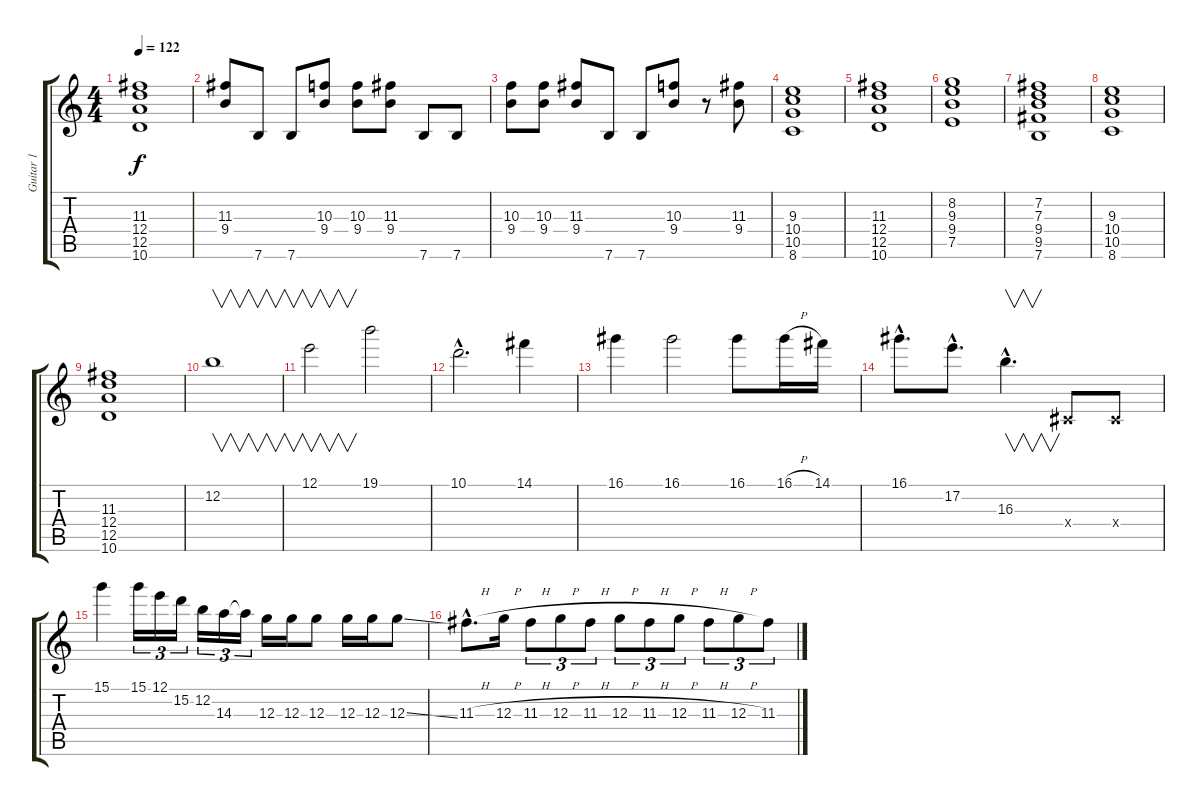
\track ("Guitar 1" "Guitar 1") {instrument overdrivenguitar}
\staff {score tabs}
\tuning (E4 B3 G3 D3 A2 E2) {hide}
\ts (4 4)
\tempo 122
\clef g2
\ks c
(11.3 12.4 12.5 10.6).1{dy f} |
(11.3 9.4).8 7.6.8 7.6.8 (10.3 9.4).8 (10.3 9.4).8 (11.3 9.4).8 7.6.8 7.6.8 |
(10.3 9.4).8 (10.3 9.4).8 (11.3 9.4).8 7.6.8 7.6.8 (10.3 9.4).8 r.8 (11.3 9.4).8 |
(9.3 10.4 10.5 8.6).1 |
(11.3 12.4 12.5 10.6).1 |
(8.2 9.3 9.4 7.5).1 |
(7.2 7.3 9.4 9.5 7.6).1 |
(9.3 10.4 10.5 8.6).1 |
(11.3 12.4 12.5 10.6).1 |
12.2.1{v} |
12.1.2{v} 19.1.2 |
10.1{hac}.2{d} 14.1.4 |
16.1.4 16.1.2 16.1.8 16.1{h}.16 14.1.16 |
16.1{hac}.8{d} 17.2{hac}.8{d} 16.3{hac}.4{v d} -1.4{x}.8 -1.4{x}.8 |
15.1.4 15.1.16{tu (3 2)} 12.1.16{tu (3 2)} 15.2.16{tu (3 2)} 12.2.16{tu (3 2)} 14.3.16{tu (3 2)} 14.3{t}.16{tu (3 2)} 12.3.16 12.3.16 12.3.8 12.3.16 12.3.16 12.3{ss}.8 |
11.3{h hac}.8{d} 12.3{h}.16 11.3{h}.8{tu (3 2)} 12.3{h}.8{tu (3 2)} 11.3{h}.8{tu (3 2)} 12.3{h}.8{tu (3 2)} 11.3{h}.8{tu (3 2)} 12.3{h}.8{tu (3 2)} 11.3{h}.8{tu (3 2)} 12.3{h}.8{tu (3 2)} 11.3.8{tu (3 2)}
